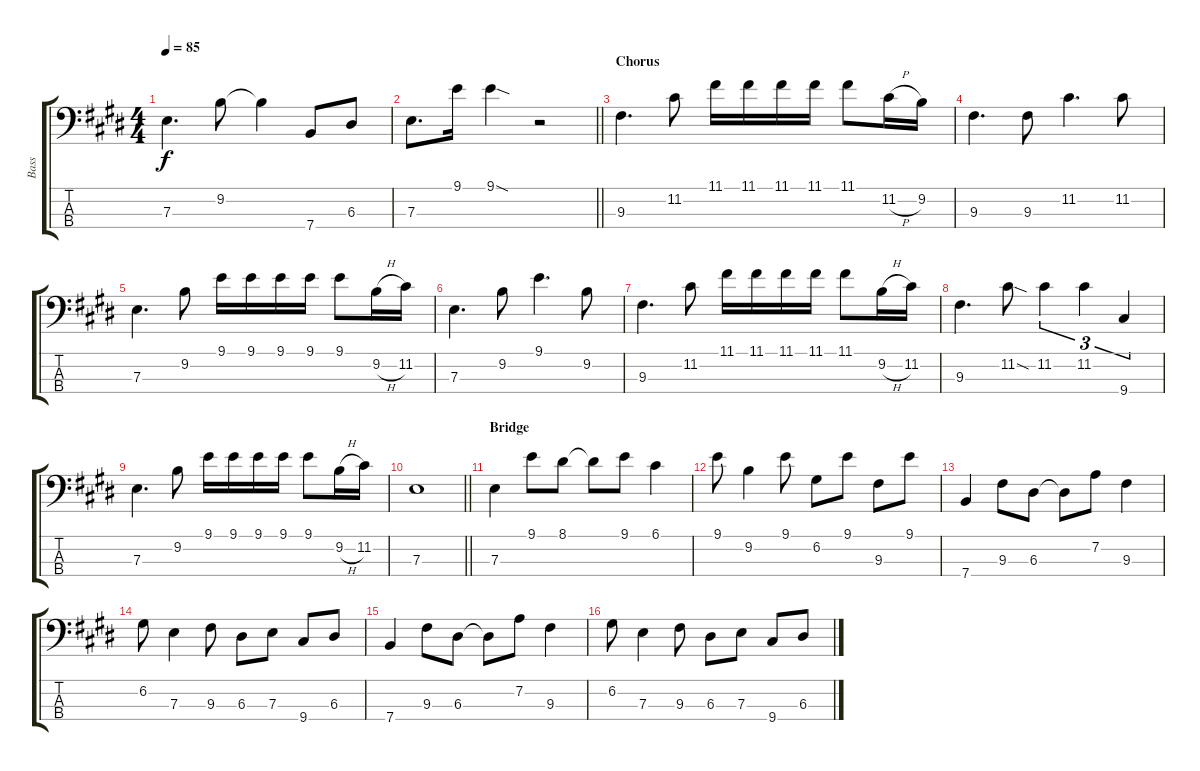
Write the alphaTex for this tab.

\track ("Bass" "Bass") {instrument electricbasspick}
\staff {score tabs}
\tuning (G2 D2 A1 E1) {hide}
\ts (4 4)
\tempo 85
\clef f4
\ks e
7.3.4{d dy f} 9.2.8 9.2{t}.4 7.4.8 6.3.8 |
\barLineRight lightlight
7.3.8{d} 9.1.16 9.1{sod}.4 r.2 |
\section ("" "Chorus")
9.3.4{d} 11.2.8 11.1.16 11.1.16 11.1.16 11.1.16 11.1.8 11.2{h}.16 9.2.16 |
9.3.4{d} 9.3.8 11.2.4{d} 11.2.8 |
7.3.4{d} 9.2.8 9.1.16 9.1.16 9.1.16 9.1.16 9.1.8 9.2{h}.16 11.2.16 |
7.3.4{d} 9.2.8 9.1.4{d} 9.2.8 |
9.3.4{d} 11.2.8 11.1.16 11.1.16 11.1.16 11.1.16 11.1.8 9.2{h}.16 11.2.16 |
9.3.4{d} 11.2{sod}.8 11.2.4{tu (3 2)} 11.2.4{tu (3 2)} 9.4.4{tu (3 2)} |
7.3.4{d} 9.2.8 9.1.16 9.1.16 9.1.16 9.1.16 9.1.8 9.2{h}.16 11.2.16 |
\barLineRight lightlight
7.3.1 |
\section ("" "Bridge")
7.3.4 9.1.8 8.1.8 8.1{t}.8 9.1.8 6.1.4 |
9.1.8 9.2.4 9.1.8 6.2.8 9.1.8 9.3.8 9.1.8 |
7.4.4 9.3.8 6.3.8 6.3{t}.8 7.2.8 9.3.4 |
6.2.8 7.3.4 9.3.8 6.3.8 7.3.8 9.4.8 6.3.8 |
7.4.4 9.3.8 6.3.8 6.3{t}.8 7.2.8 9.3.4 |
6.2.8 7.3.4 9.3.8 6.3.8 7.3.8 9.4.8 6.3.8
